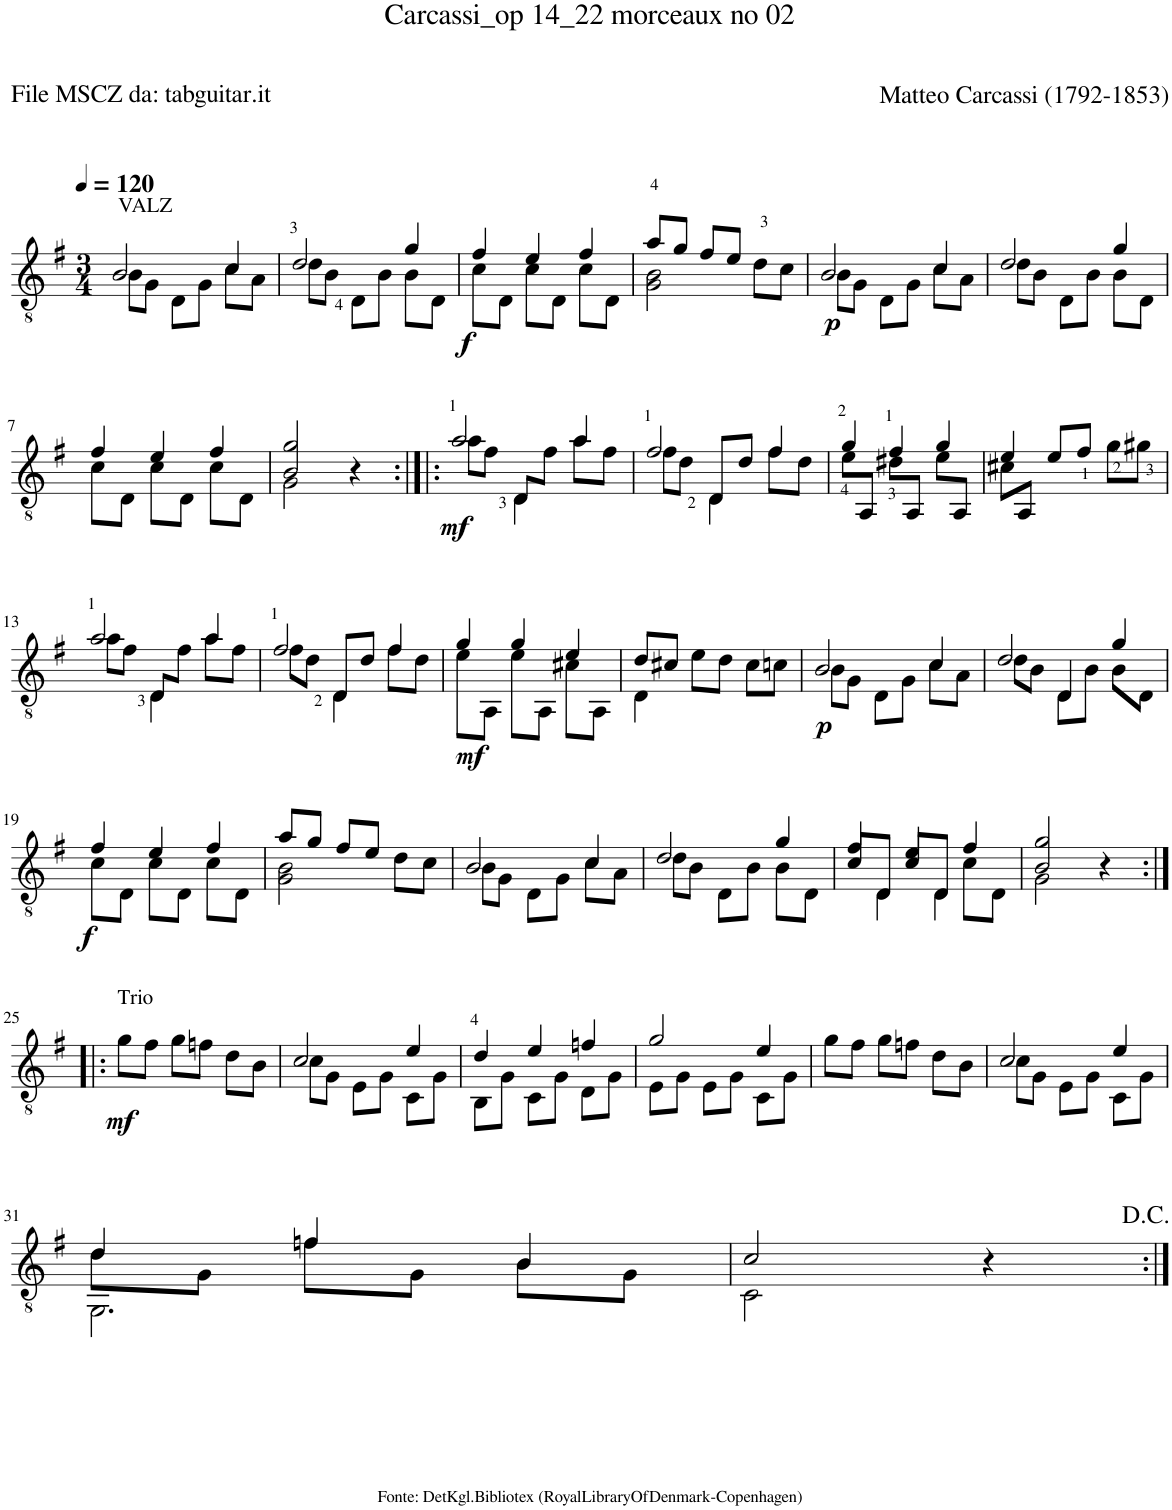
**kern	**dynam
*part1	*part1
*staff1	*staff1
*I"Guitar	*
*I'Guit.	*
*clefGv2	*
*k[f#]	*
*M3/4	*
*MM120	*
=1	=1
*^	*
!LO:TX:a:t=VALZ	!	!
2B/	8B\L	.
.	8G\J	.
.	8D\L	.
.	8G\J	.
4c/	8c\L	.
.	8A\J	.
=2	=2	=2
2d/	8d\L	.
.	8B\J	.
.	8D\L	.
.	8B\J	.
4g/	8B\L	.
.	8D\J	.
=3	=3	=3
!	!	!LO:DY:b
4f#/	8c\L	f
.	8D\J	.
4e/	8c\L	.
.	8D\J	.
4f#/	8c\L	.
.	8D\J	.
=4	=4	=4
8a/L	2G\ 2B\	.
8g/J	.	.
8f#/L	.	.
8e/J	.	.
8d\L	4ryy	.
8c\J	.	.
=5	=5	=5
!	!	!LO:DY:b
2B/	8B\L	p
.	8G\J	.
.	8D\L	.
.	8G\J	.
4c/	8c\L	.
.	8A\J	.
=6	=6	=6
2d/	8d\L	.
.	8B\J	.
.	8D\L	.
.	8B\J	.
4g/	8B\L	.
.	8D\J	.
!!LO:LB:g=z	!!
=7	=7	=7
4f#/	8c\L	.
.	8D\J	.
4e/	8c\L	.
.	8D\J	.
4f#/	8c\L	.
.	8D\J	.
=8	=8	=8
2B/ 2g/	2G\	.
4r	4ryy	.
=9:|!|:	=9:|!|:	=9:|!|:
*	*^	*
!	!	!	!LO:DY:b
2a/	8a\L	4ryy	mf
.	8f#\J	.	.
.	8D/L	4D\	.
.	8f#\J	.	.
4a/	8a\L	4ryy	.
.	8f#\J	.	.
=10	=10	=10	=10
2f#/	8f#\L	4ryy	.
.	8d\J	.	.
.	8D/L	4D\	.
.	8d/J	.	.
4f#/	8f#\L	4ryy	.
.	8d\J	.	.
*	*v	*v	*
=11	=11	=11
4g/	8e\L	.
.	8AA/J	.
4f#/	8d#X\L	.
.	8AA/J	.
4g/	8e\L	.
.	8AA/J	.
=12	=12	=12
4e/	8c#X\L	.
.	8AA/J	.
2ryy	8e/L	.
.	8f#/J	.
.	8g\L	.
.	8g#X\J	.
!!LO:LB:g=z	!!
=13	=13	=13
*	*^	*
2a/	8a\L	4ryy	.
.	8f#\J	.	.
.	8D/L	4D\	.
.	8f#\J	.	.
4a/	8a\L	4ryy	.
.	8f#\J	.	.
=14	=14	=14	=14
2f#/	8f#\L	4ryy	.
.	8d\J	.	.
.	8D/L	4D\	.
.	8d/J	.	.
4f#/	8f#\L	4ryy	.
.	8d\J	.	.
*	*v	*v	*
=15	=15	=15
!	!	!LO:DY:b
4g/	8e\L	mf
.	8AA\J	.
4g/	8e\L	.
.	8AA\J	.
4e/	8c#X\L	.
.	8AA\J	.
=16	=16	=16
8d/L	4D\	.
8c#X/J	.	.
8e\L	2ryy	.
8d\J	.	.
8c#\L	.	.
8cn\J	.	.
=17	=17	=17
!	!	!LO:DY:b
2B/	8B\L	p
.	8G\J	.
.	8D\L	.
.	8G\J	.
4c/	8c\L	.
.	8A\J	.
=18	=18	=18
*	*^	*
2d/	8d\L	4ryy	.
.	8B\J	.	.
.	8D\L	4D/	.
.	8B\J	.	.
4g/	8B\L	4ryy	.
.	8D\J	.	.
*	*v	*v	*
!!LO:LB:g=z
=19	=19	=19
!	!	!LO:DY:b
4f#/	8c\L	f
.	8D\J	.
4e/	8c\L	.
.	8D\J	.
4f#/	8c\L	.
.	8D\J	.
=20	=20	=20
8a/L	2G\ 2B\	.
8g/J	.	.
8f#/L	.	.
8e/J	.	.
8d\L	4ryy	.
8c\J	.	.
=21	=21	=21
2B/	8B\L	.
.	8G\J	.
.	8D\L	.
.	8G\J	.
4c/	8c\L	.
.	8A\J	.
=22	=22	=22
2d/	8d\L	.
.	8B\J	.
.	8D\L	.
.	8B\J	.
4g/	8B\L	.
.	8D\J	.
=23	=23	=23
*	*^	*
4f#/	8c/L	8ryy	.
.	8D/J	4D\	.
4e/	8c/L	.	.
.	8D/J	4D\	.
4f#/	8c\L	.	.
.	8D\J	8ryy	.
*	*v	*v	*
=24	=24	=24
2B/ 2g/	2G\	.
4r	4ryy	.
!!LO:LB:g=z	!!
=25:|!|:	=25:|!|:	=25:|!|:
!LO:TX:a:t=Trio	!	!
!	!	!LO:DY:b
*v	*v	*
8g\L	mf
8f#\J	.
8g\L	.
8fn\J	.
8d\L	.
8B\J	.
=26	=26
*^	*
2c/	8c\L	.
.	8G\J	.
.	8E\L	.
.	8G\J	.
4e/	8C\L	.
.	8G\J	.
=27	=27	=27
4d/	8BB\L	.
.	8G\J	.
4e/	8C\L	.
.	8G\J	.
4fn/	8D\L	.
.	8G\J	.
=28	=28	=28
2g/	8E\L	.
.	8G\J	.
.	8E\L	.
.	8G\J	.
4e/	8C\L	.
.	8G\J	.
*v	*v	*
=29	=29
8g\L	.
8f#\J	.
8g\L	.
8fn\J	.
8d\L	.
8B\J	.
=30	=30
*^	*
2c/	8c\L	.
.	8G\J	.
.	8E\L	.
.	8G\J	.
4e/	8C\L	.
.	8G\J	.
!!LO:LB:g=z	!!
=31	=31	=31
*	*^	*
4d/	8d\L	2.GG\	.
.	8G\J	.	.
4fn/	8f\L	.	.
.	8G\J	.	.
4B/	8B\L	.	.
.	8G\J	.	.
*	*v	*v	*
=32	=32	=32
2c/	2C\	.
4r	4ryy	.
*v	*v	*
=:|!	=:|!
*-	*-
